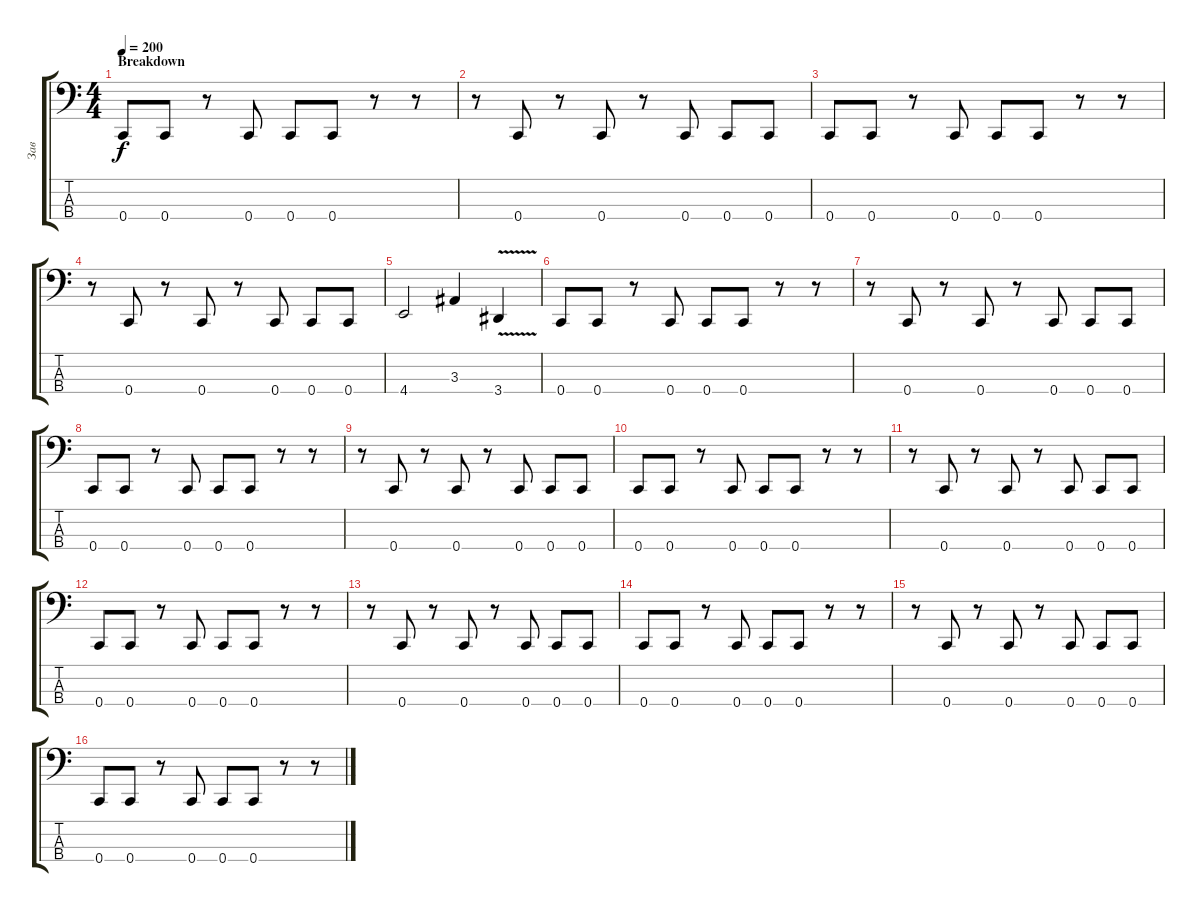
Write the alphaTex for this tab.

\track ("Зав" "Зав") {instrument electricbasspick}
\staff {score tabs}
\tuning (F2 C2 G1 C1) {hide}
\ts (4 4)
\section ("" "Breakdown")
\tempo 200
\clef f4
\ks c
0.4.8{dy f} 0.4.8 r.8 0.4.8 0.4.8 0.4.8 r.8 r.8 |
r.8 0.4.8 r.8 0.4.8 r.8 0.4.8 0.4.8 0.4.8 |
0.4.8 0.4.8 r.8 0.4.8 0.4.8 0.4.8 r.8 r.8 |
r.8 0.4.8 r.8 0.4.8 r.8 0.4.8 0.4.8 0.4.8 |
4.4.2 3.3.4 3.4{v}.4 |
0.4.8 0.4.8 r.8 0.4.8 0.4.8 0.4.8 r.8 r.8 |
r.8 0.4.8 r.8 0.4.8 r.8 0.4.8 0.4.8 0.4.8 |
0.4.8 0.4.8 r.8 0.4.8 0.4.8 0.4.8 r.8 r.8 |
r.8 0.4.8 r.8 0.4.8 r.8 0.4.8 0.4.8 0.4.8 |
0.4.8 0.4.8 r.8 0.4.8 0.4.8 0.4.8 r.8 r.8 |
r.8 0.4.8 r.8 0.4.8 r.8 0.4.8 0.4.8 0.4.8 |
0.4.8 0.4.8 r.8 0.4.8 0.4.8 0.4.8 r.8 r.8 |
r.8 0.4.8 r.8 0.4.8 r.8 0.4.8 0.4.8 0.4.8 |
0.4.8 0.4.8 r.8 0.4.8 0.4.8 0.4.8 r.8 r.8 |
r.8 0.4.8 r.8 0.4.8 r.8 0.4.8 0.4.8 0.4.8 |
0.4.8 0.4.8 r.8 0.4.8 0.4.8 0.4.8 r.8 r.8
